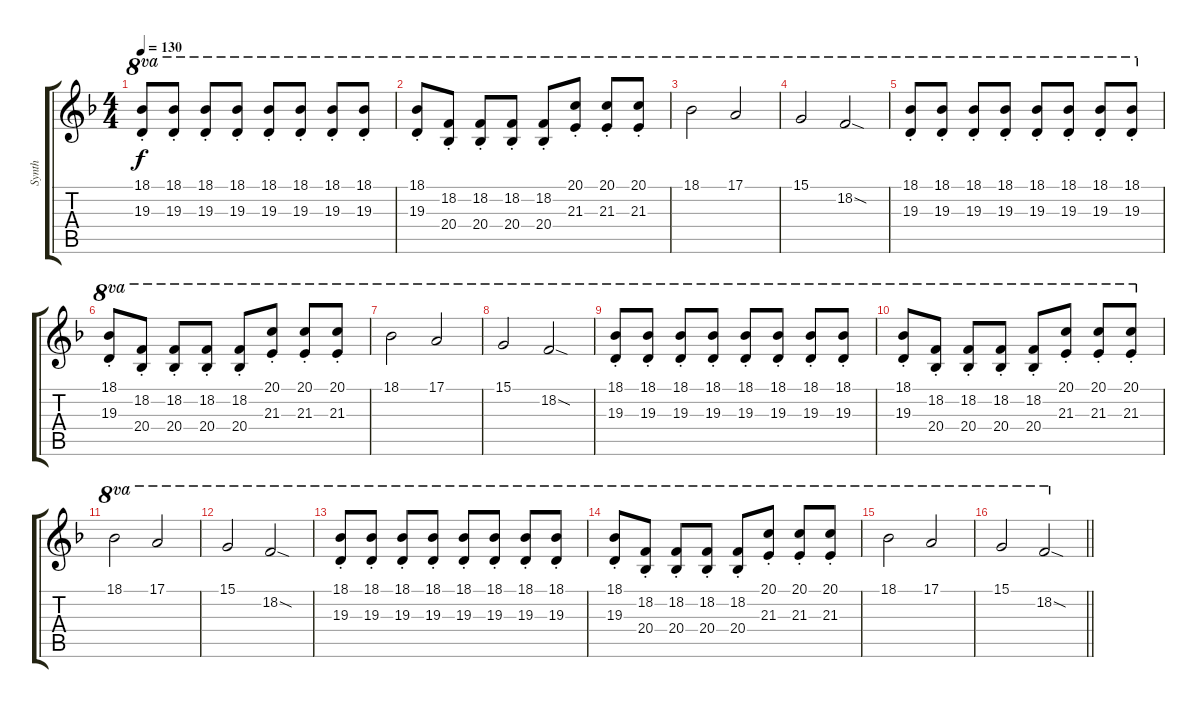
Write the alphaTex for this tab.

\track ("Synth" "Synth") {instrument synthstrings1}
\staff {score tabs}
\tuning (E4 B3 G3 D3 A2 E2) {hide}
\ts (4 4)
\tempo 130
\clef g2
\ks f
(18.1{st} 19.3{st}).8{ot 8va dy f} (18.1{st} 19.3{st}).8{ot 8va} (18.1{st} 19.3{st}).8{ot 8va} (18.1{st} 19.3{st}).8{ot 8va} (18.1{st} 19.3{st}).8{ot 8va} (18.1{st} 19.3{st}).8{ot 8va} (18.1{st} 19.3{st}).8{ot 8va} (18.1{st} 19.3{st}).8{ot 8va} |
(18.1{st} 19.3{st}).8{ot 8va} (18.2{st} 20.4{st}).8{ot 8va} (18.2{st} 20.4{st}).8{ot 8va} (18.2{st} 20.4{st}).8{ot 8va} (18.2{st} 20.4{st}).8{ot 8va} (20.1{st} 21.3{st}).8{ot 8va} (20.1{st} 21.3{st}).8{ot 8va} (20.1{st} 21.3{st}).8{ot 8va} |
18.1.2{ot 8va} 17.1.2{ot 8va} |
15.1.2{ot 8va} 18.2{sod}.2{ot 8va} |
(18.1{st} 19.3{st}).8{ot 8va} (18.1{st} 19.3{st}).8{ot 8va} (18.1{st} 19.3{st}).8{ot 8va} (18.1{st} 19.3{st}).8{ot 8va} (18.1{st} 19.3{st}).8{ot 8va} (18.1{st} 19.3{st}).8{ot 8va} (18.1{st} 19.3{st}).8{ot 8va} (18.1{st} 19.3{st}).8{ot 8va} |
(18.1{st} 19.3{st}).8{ot 8va} (18.2{st} 20.4{st}).8{ot 8va} (18.2{st} 20.4{st}).8{ot 8va} (18.2{st} 20.4{st}).8{ot 8va} (18.2{st} 20.4{st}).8{ot 8va} (20.1{st} 21.3{st}).8{ot 8va} (20.1{st} 21.3{st}).8{ot 8va} (20.1{st} 21.3{st}).8{ot 8va} |
18.1.2{ot 8va} 17.1.2{ot 8va} |
15.1.2{ot 8va} 18.2{sod}.2{ot 8va} |
(18.1{st} 19.3{st}).8{ot 8va} (18.1{st} 19.3{st}).8{ot 8va} (18.1{st} 19.3{st}).8{ot 8va} (18.1{st} 19.3{st}).8{ot 8va} (18.1{st} 19.3{st}).8{ot 8va} (18.1{st} 19.3{st}).8{ot 8va} (18.1{st} 19.3{st}).8{ot 8va} (18.1{st} 19.3{st}).8{ot 8va} |
(18.1{st} 19.3{st}).8{ot 8va} (18.2{st} 20.4{st}).8{ot 8va} (18.2{st} 20.4{st}).8{ot 8va} (18.2{st} 20.4{st}).8{ot 8va} (18.2{st} 20.4{st}).8{ot 8va} (20.1{st} 21.3{st}).8{ot 8va} (20.1{st} 21.3{st}).8{ot 8va} (20.1{st} 21.3{st}).8{ot 8va} |
18.1.2{ot 8va} 17.1.2{ot 8va} |
15.1.2{ot 8va} 18.2{sod}.2{ot 8va} |
(18.1{st} 19.3{st}).8{ot 8va} (18.1{st} 19.3{st}).8{ot 8va} (18.1{st} 19.3{st}).8{ot 8va} (18.1{st} 19.3{st}).8{ot 8va} (18.1{st} 19.3{st}).8{ot 8va} (18.1{st} 19.3{st}).8{ot 8va} (18.1{st} 19.3{st}).8{ot 8va} (18.1{st} 19.3{st}).8{ot 8va} |
(18.1{st} 19.3{st}).8{ot 8va} (18.2{st} 20.4{st}).8{ot 8va} (18.2{st} 20.4{st}).8{ot 8va} (18.2{st} 20.4{st}).8{ot 8va} (18.2{st} 20.4{st}).8{ot 8va} (20.1{st} 21.3{st}).8{ot 8va} (20.1{st} 21.3{st}).8{ot 8va} (20.1{st} 21.3{st}).8{ot 8va} |
18.1.2{ot 8va} 17.1.2{ot 8va} |
\barLineRight lightlight
15.1.2{ot 8va} 18.2{sod}.2{ot 8va}
